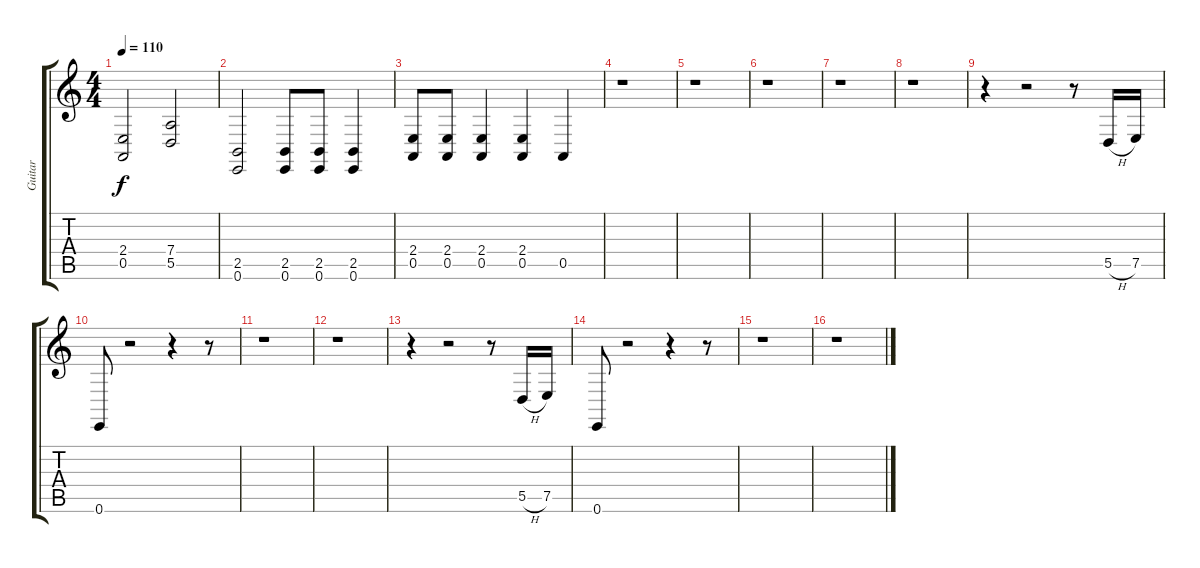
\track ("Guitar" "Guitar") {instrument lead1square}
\staff {score tabs}
\tuning (E4 B3 G3 D3 A2 E2) {hide}
\ts (4 4)
\tempo 110
\clef g2
\ks c
(2.4 0.5).2{dy f} (7.4 5.5).2 |
(2.5 0.6).2 (2.5 0.6).8 (2.5 0.6).8 (2.5 0.6).4 |
(2.4 0.5).8 (2.4 0.5).8 (2.4 0.5).4 (2.4 0.5).4 0.5.4 |
r.1 |
r.1 |
r.1 |
r.1 |
r.1 |
r.4 r.2 r.8 5.5{h}.16 7.5.16 |
0.6.8 r.2 r.4 r.8 |
r.1 |
r.1 |
r.4 r.2 r.8 5.5{h}.16 7.5.16 |
0.6.8 r.2 r.4 r.8 |
r.1 |
r.1
